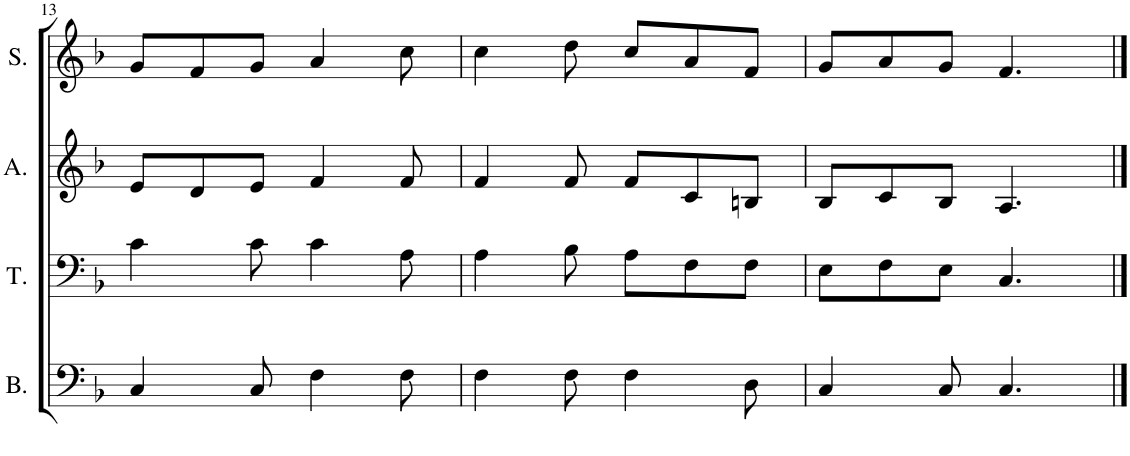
**kern	**kern	**kern	**kern
*part4	*part3	*part2	*part1
*staff4	*staff3	*staff2	*staff1
*I"Bass	*I"Tenor	*I"Alto	*I"Soprano
*I'B.	*I'T.	*I'A.	*I'S.
!!LO:PB:g=z
*clefF4	*clefF4	*clefG2	*clefG2
*k[b-]	*k[b-]	*k[b-]	*k[b-]
*M6/8	*M6/8	*M6/8	*M6/8
=13	=13	=13	=13
4C/	4c\	8e/L	8g/L
.	.	8d/	8f/
8C/	8c\	8e/J	8g/J
4F\	4c\	4f/	4a/
8F\	8A\	8f/	8cc\
=14	=14	=14	=14
4F\	4A\	4f/	4cc\
8F\	8B-\	8f/	8dd\
4F\	8A\L	8f/L	8cc/L
.	8F\	8c/	8a/
8D\	8F\J	8Bn/J	8f/J
=15	=15	=15	=15
4C/	8E\L	8B-/L	8g/L
.	8F\	8c/	8a/
8C/	8E\J	8B-/J	8g/J
4.C/	4.C/	4.A/	4.f/
==	==	==	==
*-	*-	*-	*-
